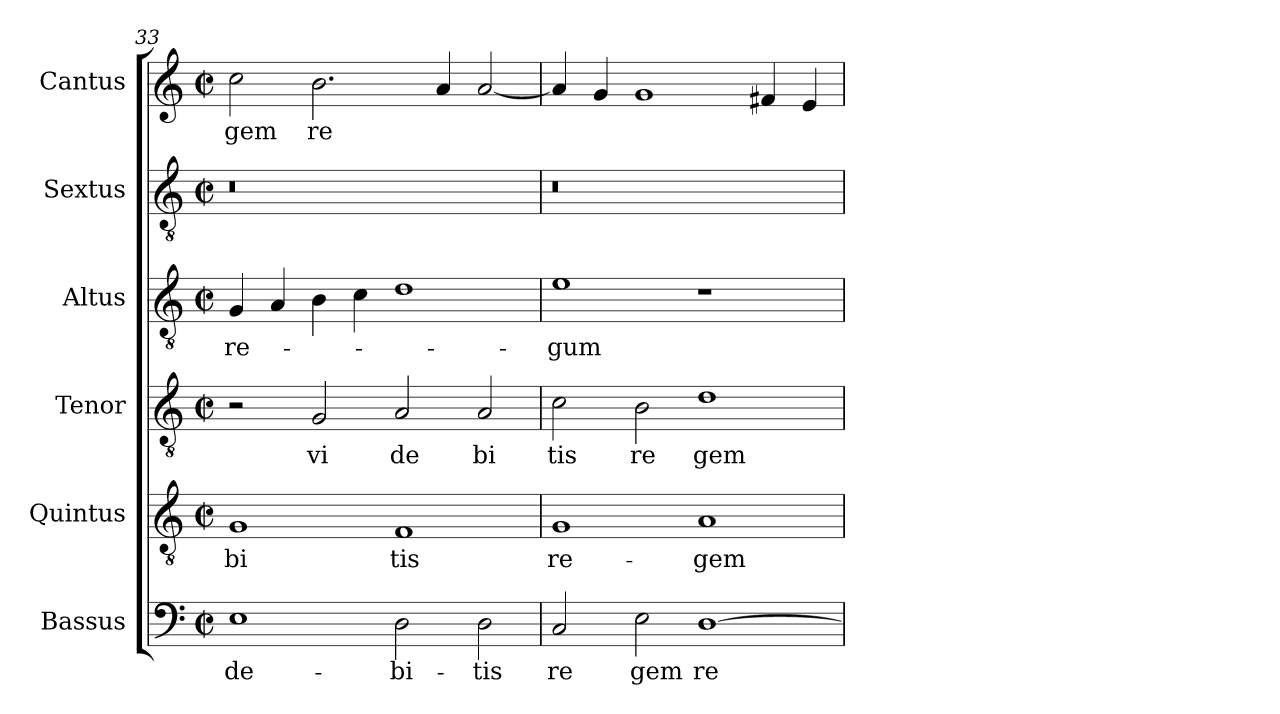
**kern	**text	**kern	**text	**kern	**text	**kern	**text	**kern	**kern	**text
*part6	*part6	*part5	*part5	*part4	*part4	*part3	*part3	*part2	*part1	*part1
*staff6	*staff6	*staff5	*staff5	*staff4	*staff4	*staff3	*staff3	*staff2	*staff1	*staff1
*I"Bassus	*	*I"Quintus	*	*I"Tenor	*	*I"Altus	*	*I"Sextus	*I"Cantus	*
*clefF4	*	*clefGv2	*	*clefGv2	*	*clefGv2	*	*clefGv2	*clefG2	*
*M2/2	*	*M2/2	*	*M2/2	*	*M2/2	*	*M2/2	*M2/2	*
*met(c|)	*	*met(c|)	*	*met(c|)	*	*met(c|)	*	*met(c|)	*met(c|)	*
=33	=33	=33	=33	=33	=33	=33	=33	=33	=33	=33
!	!LO:LY:b:cj	!	!LO:LY:b:cj	!	!	!	!LO:LY:b:cj	!	!	!LO:LY:b:cj
1E	-de-	1G	bi	2r	.	4G/	re-	0r	2cc\	gem
.	.	.	.	.	.	4A/	.	.	.	.
!	!	!	!	!	!LO:LY:b:cj	!	!	!	!	!LO:LY:b:cj
.	.	.	.	2G/	vi	4B\	.	.	2.b\	re
.	.	.	.	.	.	4c\	.	.	.	.
!	!LO:LY:b:cj	!	!LO:LY:b:cj	!	!LO:LY:b:cj	!	!	!	!	!
2D\	-bi-	1F	tis	2A/	de	1d	.	.	.	.
.	.	.	.	.	.	.	.	.	4a/	.
!	!LO:LY:b:cj	!	!	!	!LO:LY:b:cj	!	!	!	!	!
2D\	-tis	.	.	2A/	bi	.	.	.	[>2a/	.
!!LO:LB:g=z
=34	=34	=34	=34	=34	=34	=34	=34	=34	=34	=34
!	!LO:LY:b:cj	!	!LO:LY:b:cj	!	!LO:LY:b:cj	!	!LO:LY:b:cj	!	!	!
2C/	re	1G	re-	2c\	tis	1e	-gum	0r	4a/]	.
.	.	.	.	.	.	.	.	.	4g/	.
!	!LO:LY:b:cj	!	!	!	!LO:LY:b:cj	!	!	!	!	!
2E\	gem	.	.	2B\	re	.	.	.	1g	.
!	!LO:LY:b:cj	!	!LO:LY:b:cj	!	!LO:LY:b:cj	!	!	!	!	!
[>1D	re	1A	-gem	1d	gem	1r	.	.	.	.
.	.	.	.	.	.	.	.	.	4f#X/	.
.	.	.	.	.	.	.	.	.	4e/	.
=	=	=	=	=	=	=	=	=	=	=
*-	*-	*-	*-	*-	*-	*-	*-	*-	*-	*-
